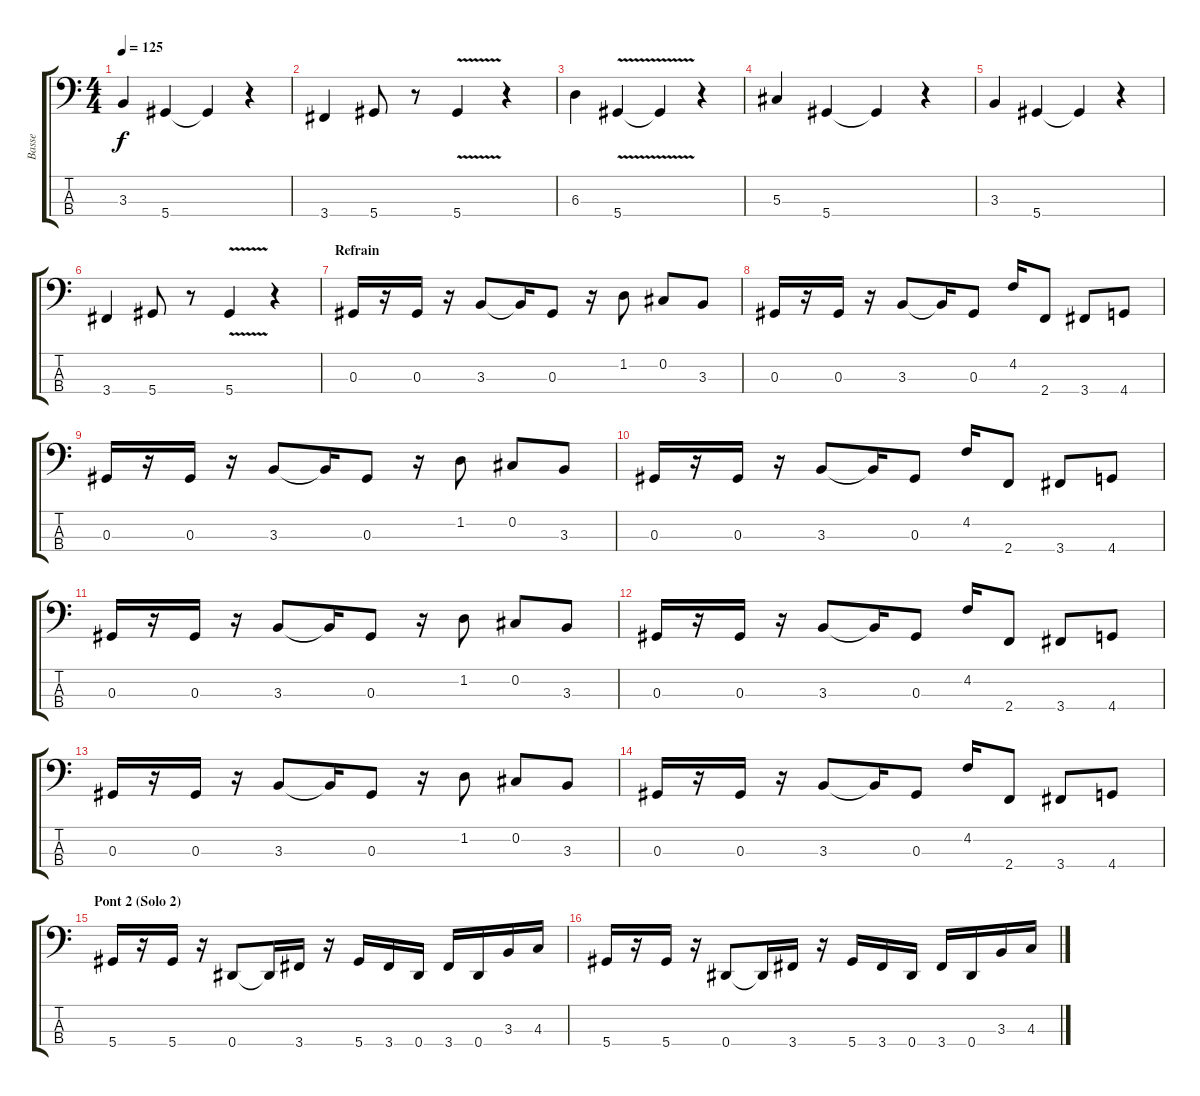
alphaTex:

\track ("Basse" "Basse") {instrument electricbasspick}
\staff {score tabs}
\tuning (Gb2 Db2 Ab1 Eb1) {hide}
\ts (4 4)
\tempo 125
\clef f4
\ks c
3.3.4{dy f} 5.4.4 5.4{t}.4 r.4 |
3.4.4 5.4.8 r.8 5.4{v}.4 r.4 |
6.3.4 5.4{v}.4 5.4{t}.4 r.4 |
5.3.4 5.4.4 5.4{t}.4 r.4 |
3.3.4 5.4.4 5.4{t}.4 r.4 |
3.4.4 5.4.8 r.8 5.4{v}.4 r.4 |
\section ("" "Refrain")
0.3.16 r.16 0.3.16 r.16 3.3.8 3.3{t}.16 0.3.8 r.16 1.2.8 0.2.8 3.3.8 |
0.3.16 r.16 0.3.16 r.16 3.3.8 3.3{t}.16 0.3.8 4.2.16 2.4.8 3.4.8 4.4.8 |
0.3.16 r.16 0.3.16 r.16 3.3.8 3.3{t}.16 0.3.8 r.16 1.2.8 0.2.8 3.3.8 |
0.3.16 r.16 0.3.16 r.16 3.3.8 3.3{t}.16 0.3.8 4.2.16 2.4.8 3.4.8 4.4.8 |
0.3.16 r.16 0.3.16 r.16 3.3.8 3.3{t}.16 0.3.8 r.16 1.2.8 0.2.8 3.3.8 |
0.3.16 r.16 0.3.16 r.16 3.3.8 3.3{t}.16 0.3.8 4.2.16 2.4.8 3.4.8 4.4.8 |
0.3.16 r.16 0.3.16 r.16 3.3.8 3.3{t}.16 0.3.8 r.16 1.2.8 0.2.8 3.3.8 |
0.3.16 r.16 0.3.16 r.16 3.3.8 3.3{t}.16 0.3.8 4.2.16 2.4.8 3.4.8 4.4.8 |
\section ("" "Pont 2 (Solo 2)")
5.4.16 r.16 5.4.16 r.16 0.4.8 0.4{t}.16 3.4.16 r.16 5.4.16 3.4.16 0.4.16 3.4.16 0.4.16 3.3.16 4.3.16 |
5.4.16 r.16 5.4.16 r.16 0.4.8 0.4{t}.16 3.4.16 r.16 5.4.16 3.4.16 0.4.16 3.4.16 0.4.16 3.3.16 4.3.16
